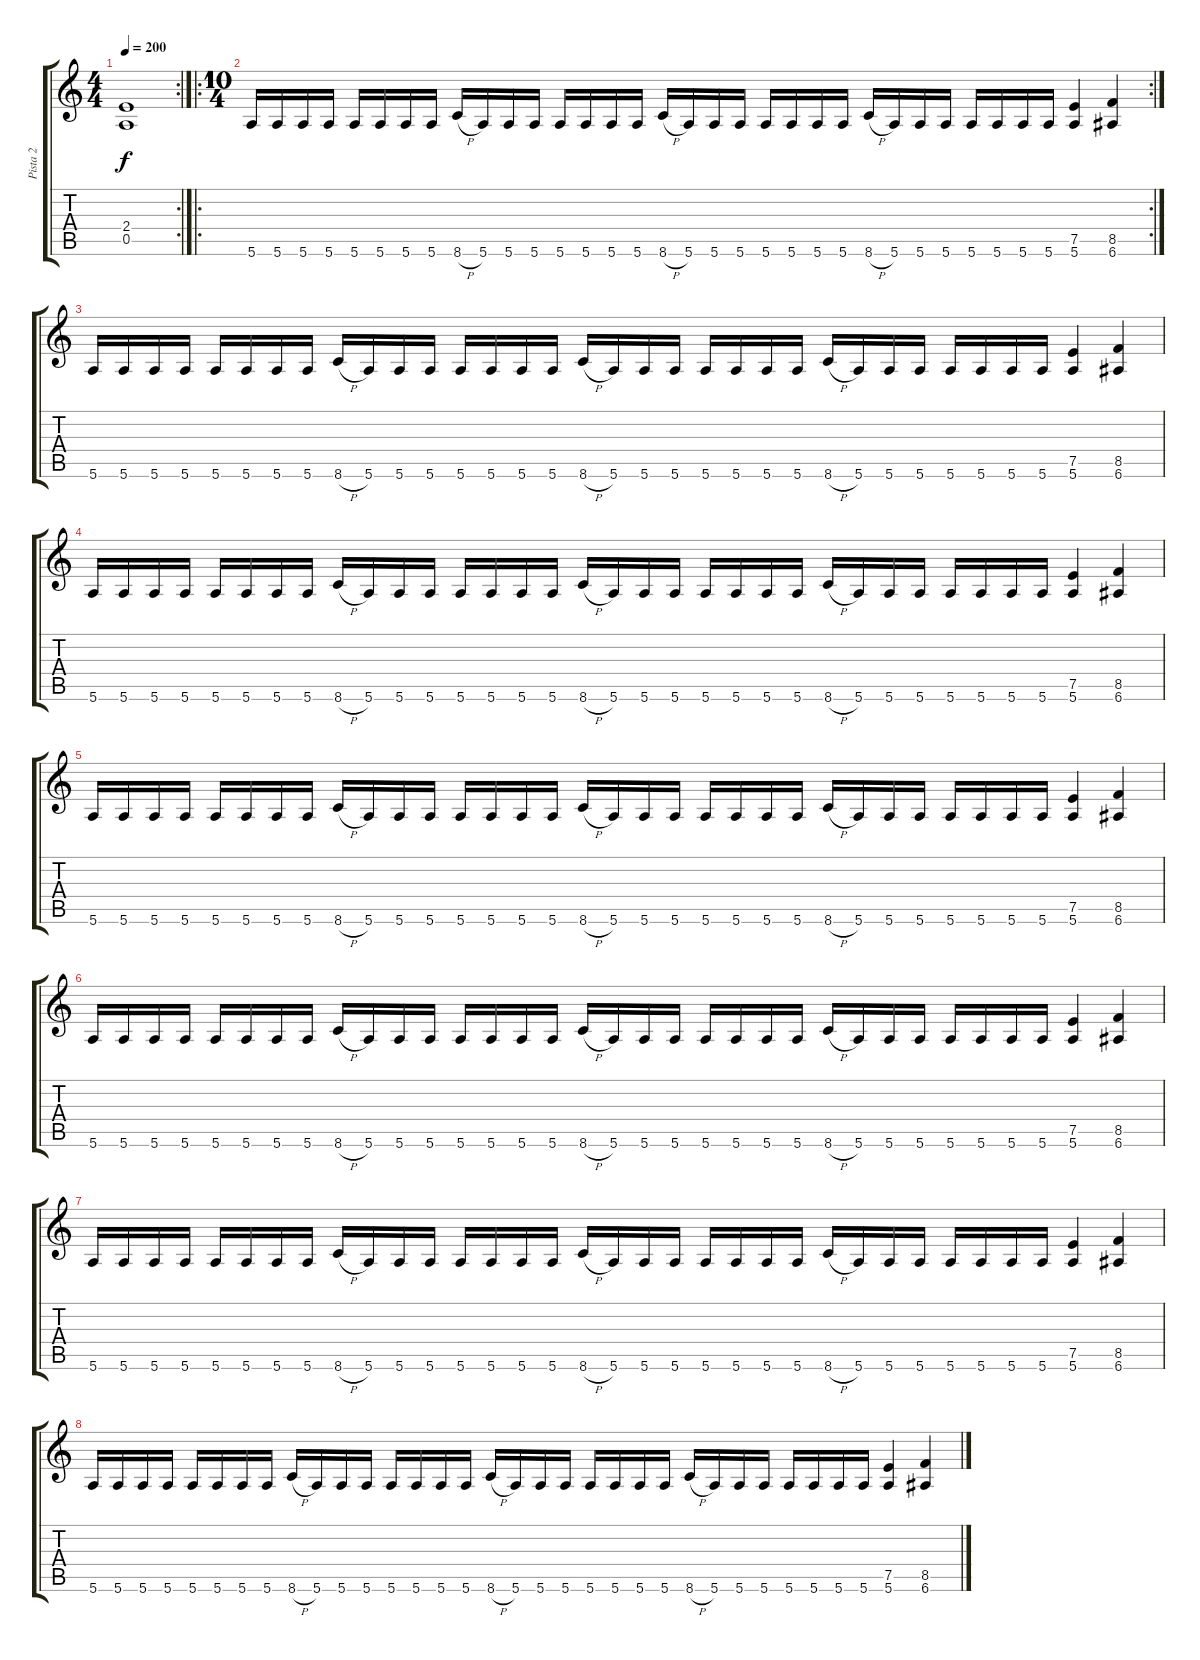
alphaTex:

\track ("Pista 2" "Pista 2") {instrument distortionguitar}
\staff {score tabs}
\tuning (E4 B3 G3 D3 A2 E2) {hide}
\rc 2
\ts (4 4)
\tempo 200
\clef g2
\ks c
(2.4 0.5).1{dy f} |
\ro
\rc 2
\ts (10 4)
5.6.16 5.6.16 5.6.16 5.6.16 5.6.16 5.6.16 5.6.16 5.6.16 8.6{h}.16 5.6.16 5.6.16 5.6.16 5.6.16 5.6.16 5.6.16 5.6.16 8.6{h}.16 5.6.16 5.6.16 5.6.16 5.6.16 5.6.16 5.6.16 5.6.16 8.6{h}.16 5.6.16 5.6.16 5.6.16 5.6.16 5.6.16 5.6.16 5.6.16 (7.5 5.6).4 (8.5 6.6).4 |
5.6.16 5.6.16 5.6.16 5.6.16 5.6.16 5.6.16 5.6.16 5.6.16 8.6{h}.16 5.6.16 5.6.16 5.6.16 5.6.16 5.6.16 5.6.16 5.6.16 8.6{h}.16 5.6.16 5.6.16 5.6.16 5.6.16 5.6.16 5.6.16 5.6.16 8.6{h}.16 5.6.16 5.6.16 5.6.16 5.6.16 5.6.16 5.6.16 5.6.16 (7.5 5.6).4 (8.5 6.6).4 |
5.6.16 5.6.16 5.6.16 5.6.16 5.6.16 5.6.16 5.6.16 5.6.16 8.6{h}.16 5.6.16 5.6.16 5.6.16 5.6.16 5.6.16 5.6.16 5.6.16 8.6{h}.16 5.6.16 5.6.16 5.6.16 5.6.16 5.6.16 5.6.16 5.6.16 8.6{h}.16 5.6.16 5.6.16 5.6.16 5.6.16 5.6.16 5.6.16 5.6.16 (7.5 5.6).4 (8.5 6.6).4 |
5.6.16 5.6.16 5.6.16 5.6.16 5.6.16 5.6.16 5.6.16 5.6.16 8.6{h}.16 5.6.16 5.6.16 5.6.16 5.6.16 5.6.16 5.6.16 5.6.16 8.6{h}.16 5.6.16 5.6.16 5.6.16 5.6.16 5.6.16 5.6.16 5.6.16 8.6{h}.16 5.6.16 5.6.16 5.6.16 5.6.16 5.6.16 5.6.16 5.6.16 (7.5 5.6).4 (8.5 6.6).4 |
5.6.16 5.6.16 5.6.16 5.6.16 5.6.16 5.6.16 5.6.16 5.6.16 8.6{h}.16 5.6.16 5.6.16 5.6.16 5.6.16 5.6.16 5.6.16 5.6.16 8.6{h}.16 5.6.16 5.6.16 5.6.16 5.6.16 5.6.16 5.6.16 5.6.16 8.6{h}.16 5.6.16 5.6.16 5.6.16 5.6.16 5.6.16 5.6.16 5.6.16 (7.5 5.6).4 (8.5 6.6).4 |
5.6.16 5.6.16 5.6.16 5.6.16 5.6.16 5.6.16 5.6.16 5.6.16 8.6{h}.16 5.6.16 5.6.16 5.6.16 5.6.16 5.6.16 5.6.16 5.6.16 8.6{h}.16 5.6.16 5.6.16 5.6.16 5.6.16 5.6.16 5.6.16 5.6.16 8.6{h}.16 5.6.16 5.6.16 5.6.16 5.6.16 5.6.16 5.6.16 5.6.16 (7.5 5.6).4 (8.5 6.6).4 |
5.6.16 5.6.16 5.6.16 5.6.16 5.6.16 5.6.16 5.6.16 5.6.16 8.6{h}.16 5.6.16 5.6.16 5.6.16 5.6.16 5.6.16 5.6.16 5.6.16 8.6{h}.16 5.6.16 5.6.16 5.6.16 5.6.16 5.6.16 5.6.16 5.6.16 8.6{h}.16 5.6.16 5.6.16 5.6.16 5.6.16 5.6.16 5.6.16 5.6.16 (7.5 5.6).4 (8.5 6.6).4
